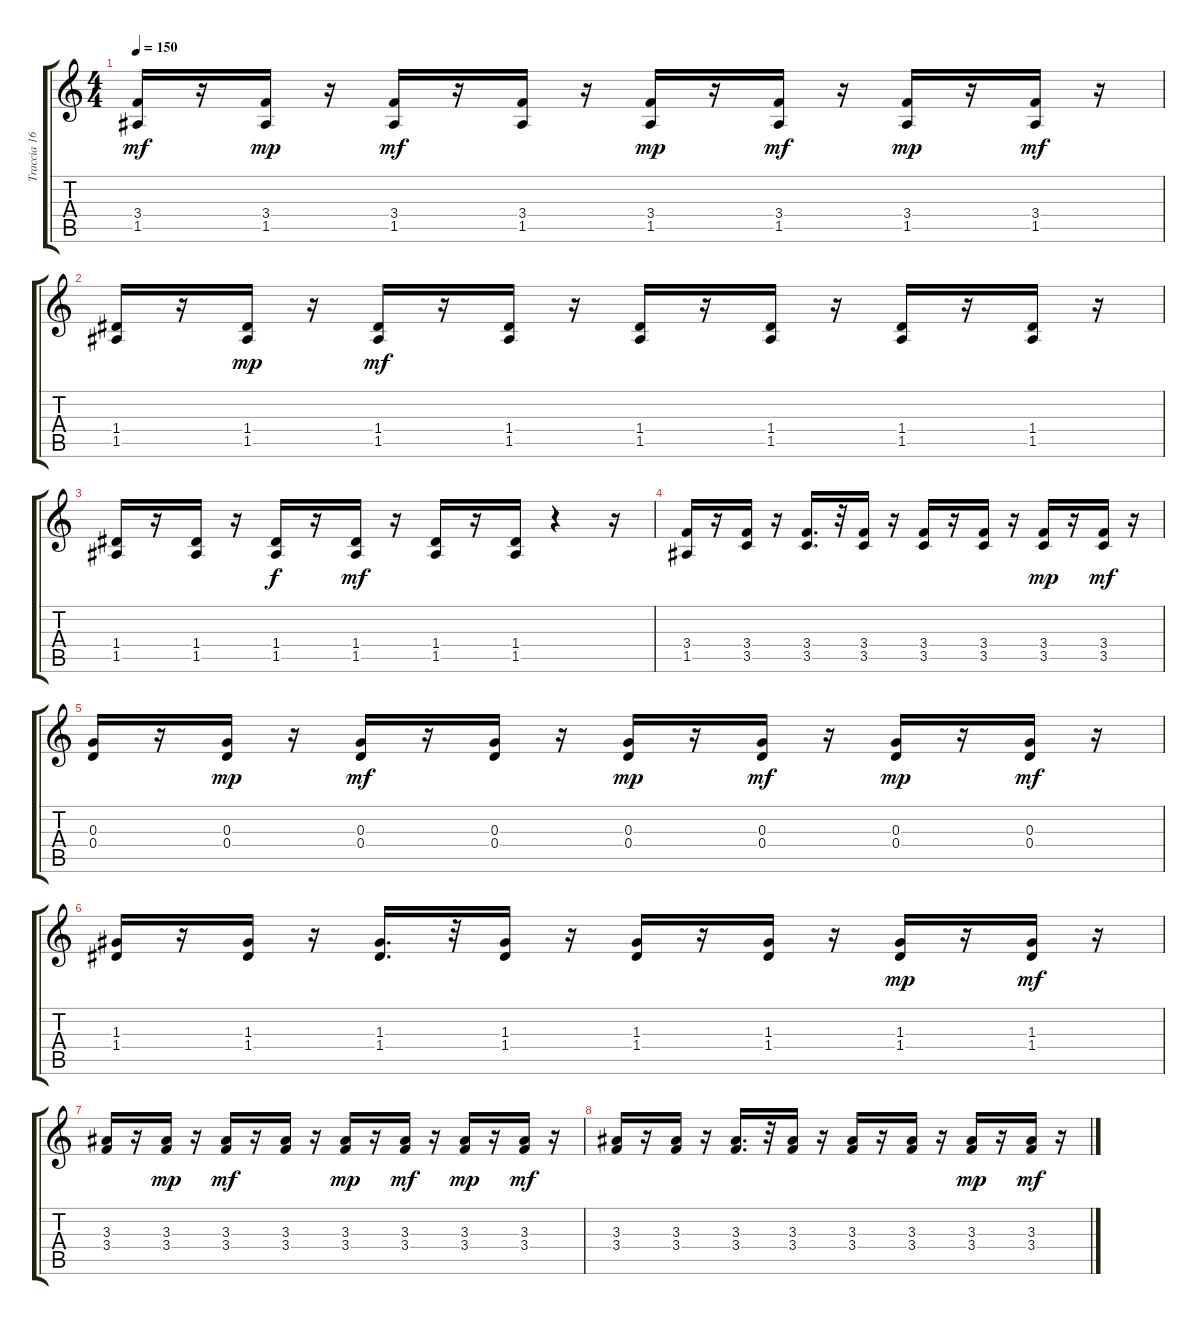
\track ("Traccia 16" "Traccia 16") {instrument distortionguitar}
\staff {score tabs}
\tuning (E4 B3 G3 D3 A2 E2) {hide}
\ts (4 4)
\tempo 150
\clef g2
\ks c
(3.4 1.5).16{dy mf} r.16 (3.4 1.5).16{dy mp} r.16 (3.4 1.5).16{dy mf} r.16 (3.4 1.5).16 r.16 (3.4 1.5).16{dy mp} r.16 (3.4 1.5).16{dy mf} r.16 (3.4 1.5).16{dy mp} r.16 (3.4 1.5).16{dy mf} r.16 |
(1.4 1.5).16 r.16 (1.4 1.5).16{dy mp} r.16 (1.4 1.5).16{dy mf} r.16 (1.4 1.5).16 r.16 (1.4 1.5).16 r.16 (1.4 1.5).16 r.16 (1.4 1.5).16 r.16 (1.4 1.5).16 r.16 |
(1.4 1.5).16 r.16 (1.4 1.5).16 r.16 (1.4 1.5).16{dy f} r.16 (1.4 1.5).16{dy mf} r.16 (1.4 1.5).16 r.16 (1.4 1.5).16 r.4 r.16 |
(3.4 1.5).16 r.16 (3.4 3.5).16 r.16 (3.4 3.5).16{d} r.32 (3.4 3.5).16 r.16 (3.4 3.5).16 r.16 (3.4 3.5).16 r.16 (3.4 3.5).16{dy mp} r.16 (3.4 3.5).16{dy mf} r.16 |
(0.3 0.4).16 r.16 (0.3 0.4).16{dy mp} r.16 (0.3 0.4).16{dy mf} r.16 (0.3 0.4).16 r.16 (0.3 0.4).16{dy mp} r.16 (0.3 0.4).16{dy mf} r.16 (0.3 0.4).16{dy mp} r.16 (0.3 0.4).16{dy mf} r.16 |
(1.3 1.4).16 r.16 (1.3 1.4).16 r.16 (1.3 1.4).16{d} r.32 (1.3 1.4).16 r.16 (1.3 1.4).16 r.16 (1.3 1.4).16 r.16 (1.3 1.4).16{dy mp} r.16 (1.3 1.4).16{dy mf} r.16 |
(3.3 3.4).16 r.16 (3.3 3.4).16{dy mp} r.16 (3.3 3.4).16{dy mf} r.16 (3.3 3.4).16 r.16 (3.3 3.4).16{dy mp} r.16 (3.3 3.4).16{dy mf} r.16 (3.3 3.4).16{dy mp} r.16 (3.3 3.4).16{dy mf} r.16 |
(3.3 3.4).16 r.16 (3.3 3.4).16 r.16 (3.3 3.4).16{d} r.32 (3.3 3.4).16 r.16 (3.3 3.4).16 r.16 (3.3 3.4).16 r.16 (3.3 3.4).16{dy mp} r.16 (3.3 3.4).16{dy mf} r.16
